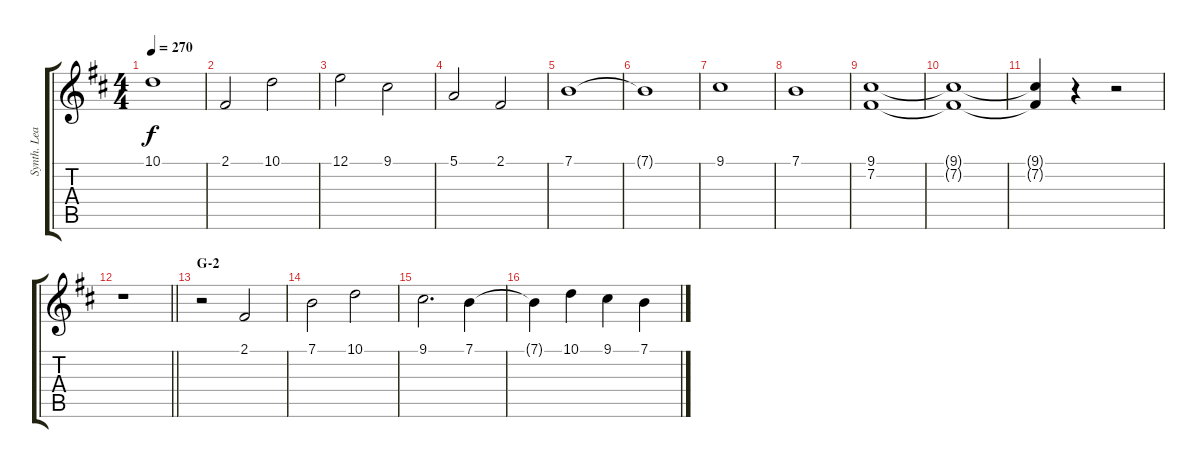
\track ("Synth. Lead II" "Synth. Lea") {instrument fx5brightness}
\staff {score tabs}
\tuning (E4 B3 G3 D3 A2 E2) {hide}
\ts (4 4)
\tempo 270
\clef g2
\ks d
10.1.1{dy f} |
2.1.2 10.1.2 |
12.1.2 9.1.2 |
5.1.2 2.1.2 |
7.1.1 |
7.1{t}.1 |
9.1.1 |
7.1.1 |
(9.1 7.2).1 |
(9.1{t} 7.2{t}).1 |
(9.1{t} 7.2{t}).4 r.4 r.2 |
\barLineRight lightlight
r.1 |
\section ("" "G-2")
r.2 2.1.2 |
7.1.2 10.1.2 |
9.1.2{d} 7.1.4 |
7.1{t}.4 10.1.4 9.1.4 7.1.4
